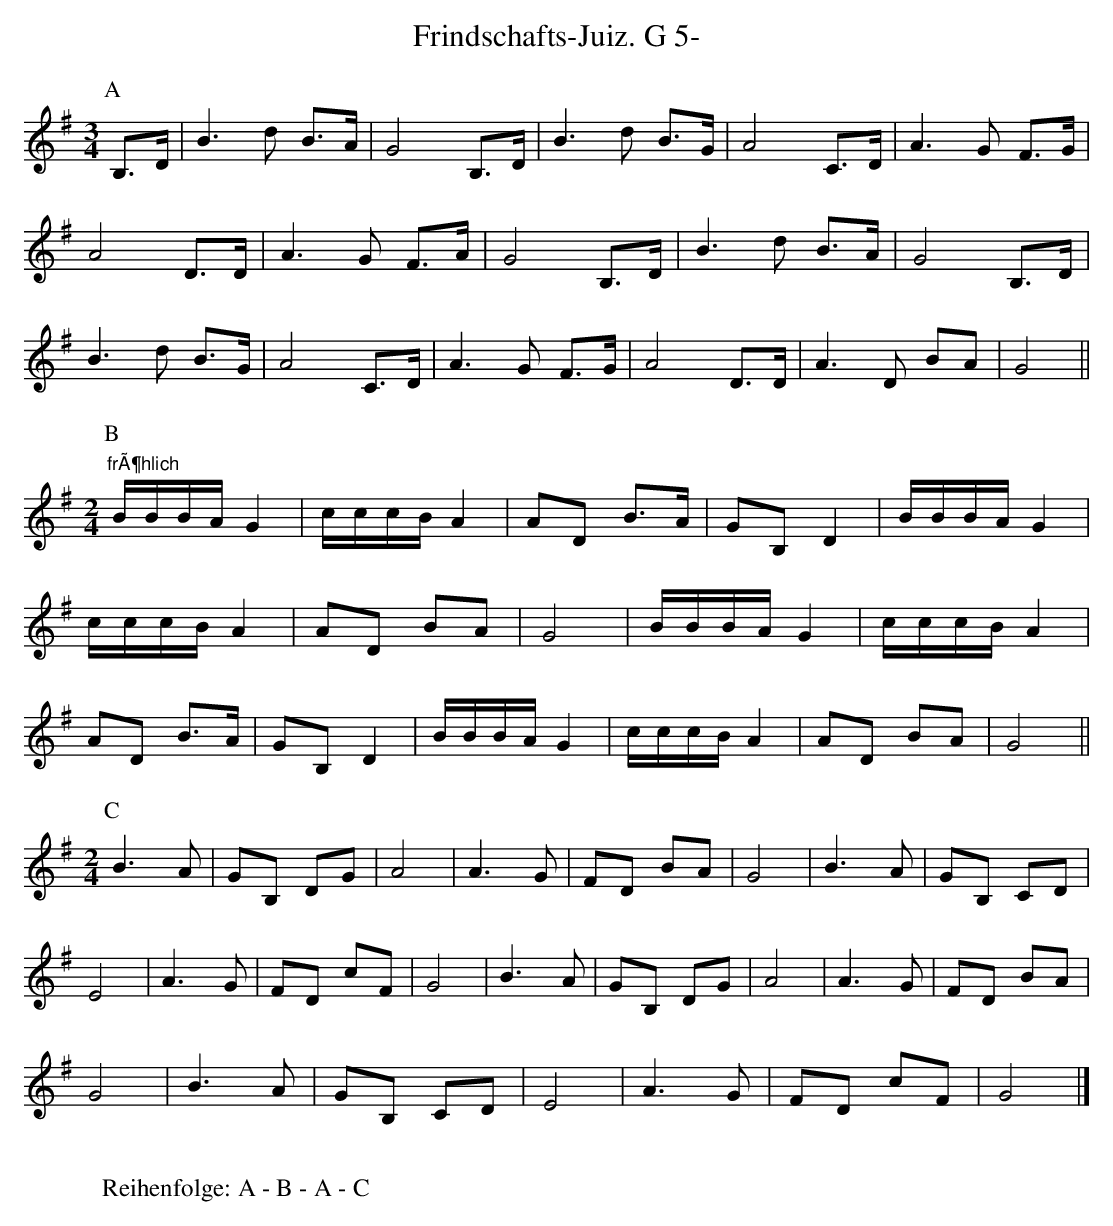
X:1
T:Frindschafts-Juiz. G 5-
M:3/4
L:1/8
K:G
[P:A] B,>D | B3d B>A | G4B,>D | B3d B>G | A4C>D | A3G F>G |
A4D>D | A3G F>A | G4 B,>D | B3d B>A | G4B,>D |
B3d B>G | A4C>D | A3G F>G | A4 D>D | A3D BA | G4 ||
M:2/4
[P:B] "frÃ¶hlich" B/2B/2B/2A/2G2 | c/2c/2c/2B/2A2 | AD B>A | GB,D2 | B/2B/2B/2A/2G2 |
c/2c/2c/2B/2A2 | AD BA | G4 | B/2B/2B/2A/2G2 | c/2c/2c/2B/2A2 |
AD B>A | GB,D2 | B/2B/2B/2A/2G2 | c/2c/2c/2B/2A2 | AD BA | G4 ||
L:1/4
M:2/4
[P:C] B>A | G/2B,/2 D/2G/2 | A2 | A>G | F/2D/2 B/2A/2 | G2 | B>A | G/2B,/2 C/2D/2 |
E2 | A>G | F/2D/2 c/2F/2 | G2 | B>A | G/2B,/2 D/2G/2 | A2 | A>G | F/2D/2 B/2A/2 |
G2 | B>A | G/2B,/2 C/2D/2 | E2 | A>G | F/2D/2 c/2F/2 | G2 |]
W:
W:Reihenfolge: A - B - A - C
